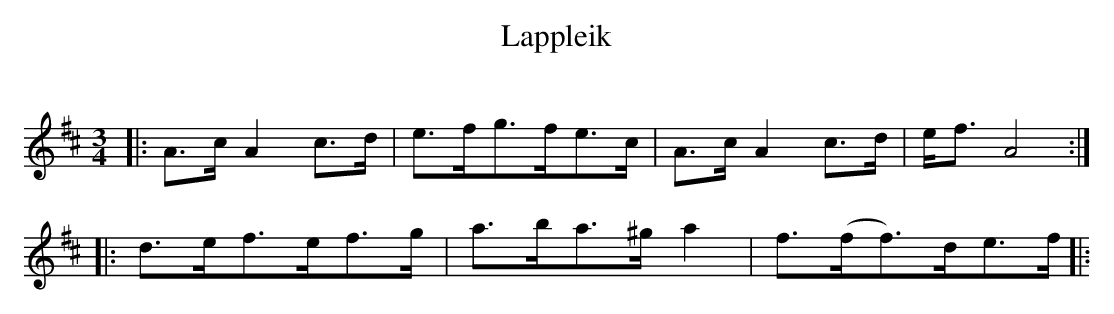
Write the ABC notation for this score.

X:1
T:Lappleik
O:
M:3/4
L:1/8
K:D
|: A3/2c/2A2c3/2d/2 | e3/2f/2g3/2f/2e3/2c/2 | A3/2c/2A2c3/2d/2 | e/2f3/2A4  :|
|: d3/2e/2f3/2e/2f3/2g/2 | a3/2b/2a3/2^g/2a2 | f3/2(f/2f3/2)d/2e3/2f/2 |:
